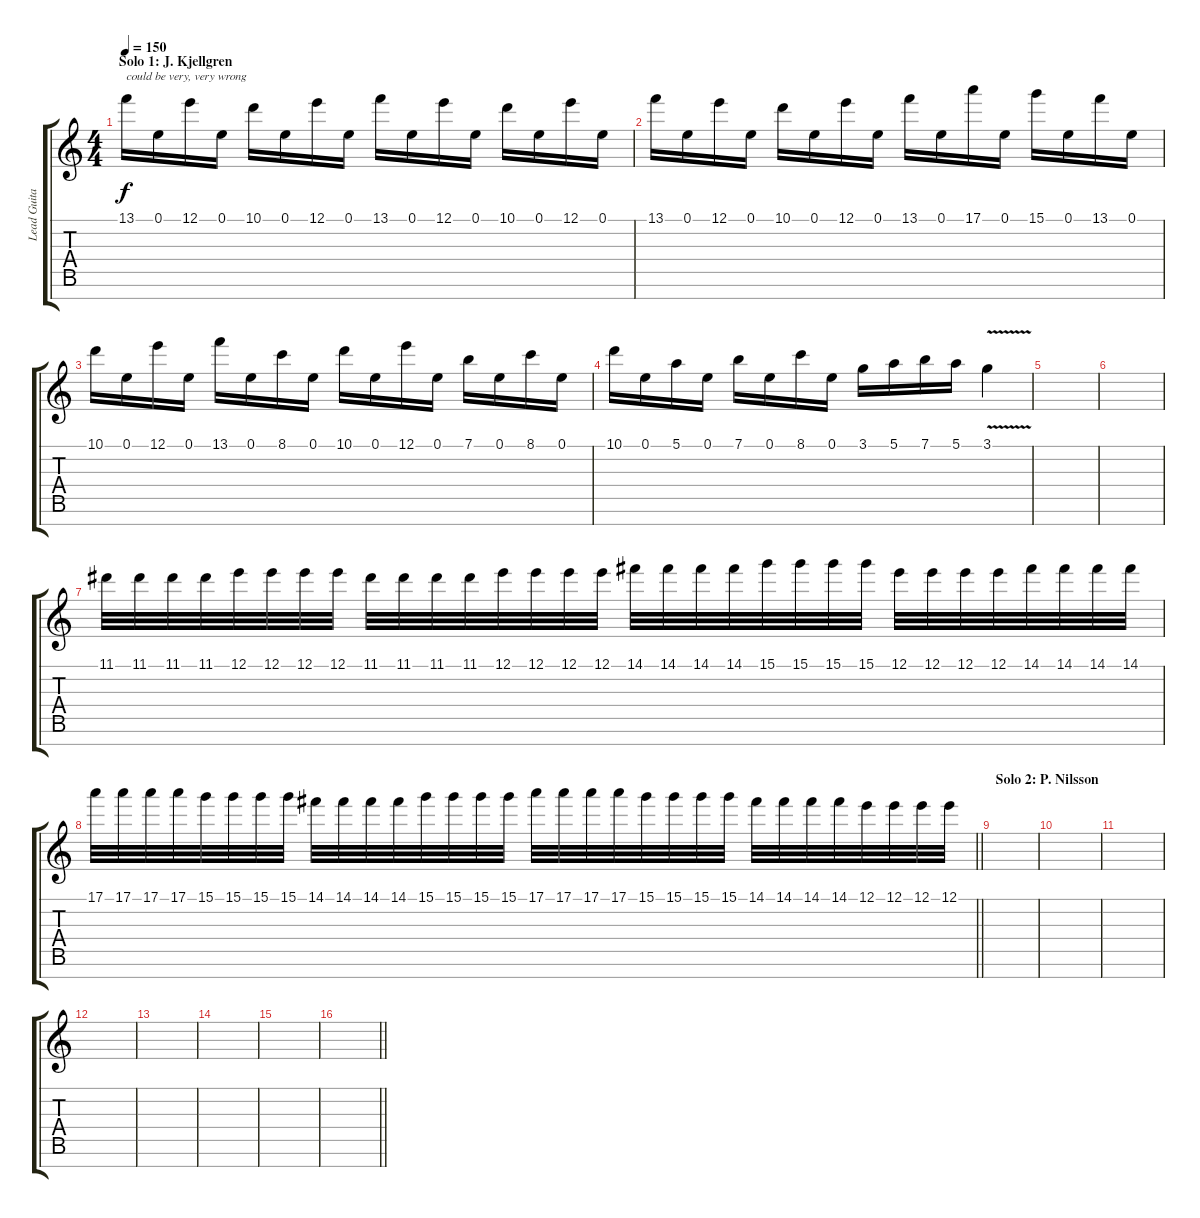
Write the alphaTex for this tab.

\track ("Lead Guitar" "Lead Guita") {instrument distortionguitar}
\staff {score tabs}
\tuning (E4 B3 G3 D3 A2 E2 B1) {hide}
\ts (4 4)
\section ("" "Solo 1: J. Kjellgren")
\tempo 150
\clef g2
\ks c
13.1.16{txt "could be very, very wrong" dy f} 0.1.16 12.1.16 0.1.16 10.1.16 0.1.16 12.1.16 0.1.16 13.1.16 0.1.16 12.1.16 0.1.16 10.1.16 0.1.16 12.1.16 0.1.16 |
13.1.16 0.1.16 12.1.16 0.1.16 10.1.16 0.1.16 12.1.16 0.1.16 13.1.16 0.1.16 17.1.16 0.1.16 15.1.16 0.1.16 13.1.16 0.1.16 |
10.1.16 0.1.16 12.1.16 0.1.16 13.1.16 0.1.16 8.1.16 0.1.16 10.1.16 0.1.16 12.1.16 0.1.16 7.1.16 0.1.16 8.1.16 0.1.16 |
10.1.16 0.1.16 5.1.16 0.1.16 7.1.16 0.1.16 8.1.16 0.1.16 3.1.16 5.1.16 7.1.16 5.1.16 3.1{v}.4 |
|
|
11.1.32 11.1.32 11.1.32 11.1.32 12.1.32 12.1.32 12.1.32 12.1.32 11.1.32 11.1.32 11.1.32 11.1.32 12.1.32 12.1.32 12.1.32 12.1.32 14.1.32 14.1.32 14.1.32 14.1.32 15.1.32 15.1.32 15.1.32 15.1.32 12.1.32 12.1.32 12.1.32 12.1.32 14.1.32 14.1.32 14.1.32 14.1.32 |
\barLineRight lightlight
17.1.32 17.1.32 17.1.32 17.1.32 15.1.32 15.1.32 15.1.32 15.1.32 14.1.32 14.1.32 14.1.32 14.1.32 15.1.32 15.1.32 15.1.32 15.1.32 17.1.32 17.1.32 17.1.32 17.1.32 15.1.32 15.1.32 15.1.32 15.1.32 14.1.32 14.1.32 14.1.32 14.1.32 12.1.32 12.1.32 12.1.32 12.1.32 |
\section ("" "Solo 2: P. Nilsson")
|
|
|
|
|
|
|
\barLineRight lightlight
